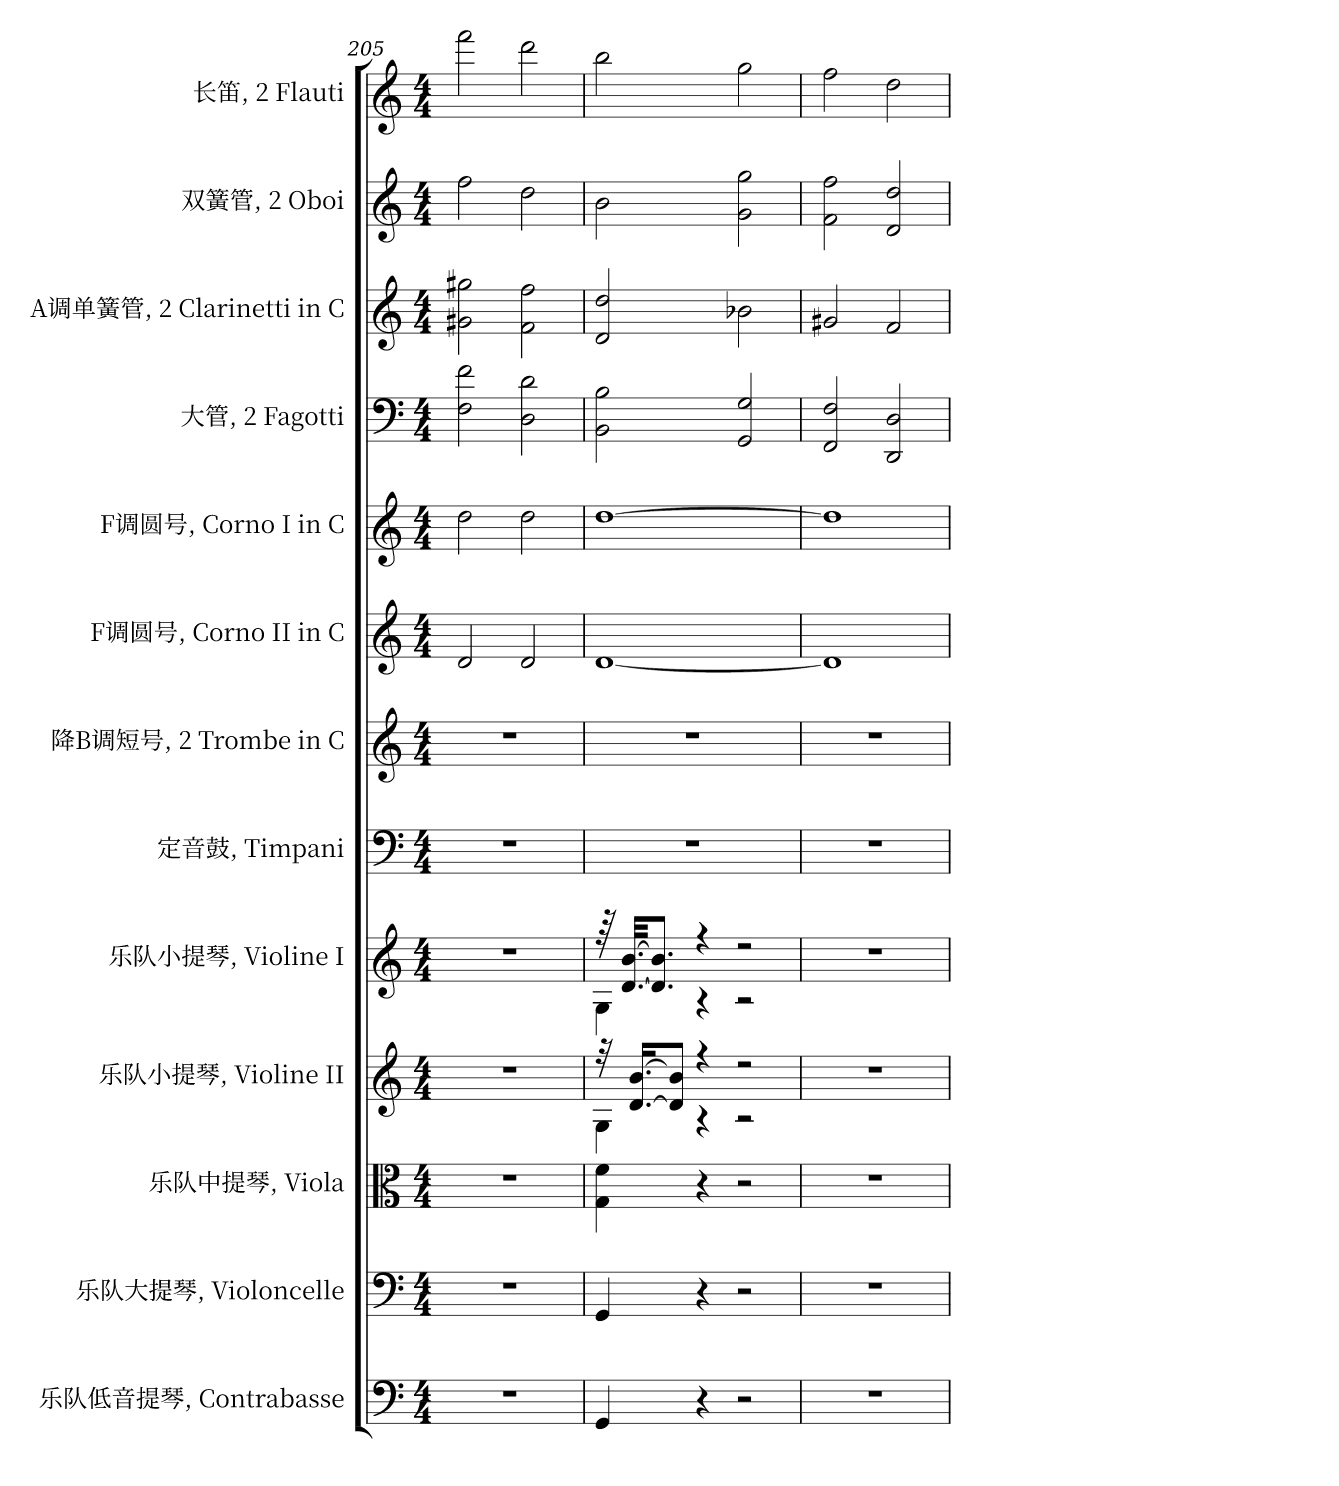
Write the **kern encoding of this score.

**kern	**kern	**kern	**kern	**kern	**kern	**kern	**kern	**kern	**kern	**kern	**kern	**kern
*part13	*part12	*part11	*part10	*part9	*part8	*part7	*part6	*part5	*part4	*part3	*part2	*part1
*staff13	*staff12	*staff11	*staff10	*staff9	*staff8	*staff7	*staff6	*staff5	*staff4	*staff3	*staff2	*staff1
*I"乐队低音提琴, Contrabasse	*I"乐队大提琴, Violoncelle	*I"乐队中提琴, Viola	*I"乐队小提琴, Violine II	*I"乐队小提琴, Violine I	*I"定音鼓, Timpani	*I"降B调短号, 2 Trombe in C	*I"F调圆号, Corno II in C	*I"F调圆号, Corno I in C	*I"大管, 2 Fagotti	*I"A调单簧管, 2 Clarinetti in C	*I"双簧管, 2 Oboi	*I"长笛, 2 Flauti
*I'Cbs.	*	*	*	*	*I'Timp.	*	*	*	*	*I'A Cl.	*I'Ob.	*I'Fl.
*clefF4	*clefF4	*clefC3	*clefG2	*clefG2	*clefF4	*clefG2	*clefG2	*clefG2	*clefF4	*clefG2	*clefG2	*clefG2
*ITrd7c12	*	*	*	*	*	*ITrd1c2	*ITrd4c7	*ITrd4c7	*	*ITrd2c3	*	*
*k[]	*k[]	*k[]	*k[]	*k[]	*k[]	*k[b-e-]	*k[b-]	*k[b-]	*k[]	*k[f#c#g#]	*k[]	*k[]
*M4/4	*M4/4	*M4/4	*M4/4	*M4/4	*M4/4	*M4/4	*M4/4	*M4/4	*M4/4	*M4/4	*M4/4	*M4/4
*MM191	*MM191	*MM191	*MM191	*MM191	*MM191	*MM191	*MM191	*MM191	*MM191	*MM191	*MM191	*MM191
=205	=205	=205	=205	=205	=205	=205	=205	=205	=205	=205	=205	=205
1r	1r	1r	1r	1r	1r	1r	2G/	2g\	2F\ 2f\	2e#X\ 2ee#X\	2ff\	2fff\
*	*	*	*	*	*	*	*	*	*	*	*	*MM189
.	.	.	.	.	.	.	2G/	2g\	2D\ 2d\	2d\ 2dd\	2dd\	2ddd\
=206	=206	=206	=206	=206	=206	=206	=206	=206	=206	=206	=206	=206
*	*	*	*	*	*	*	*	*	*	*	*	*MM188
*	*	*	*^	*^	*	*	*	*	*	*	*	*
4GGG/	4GG/	4G\ 4f\	32r	4G\	64r	4G\	1r	1r	[1G	[1g	2BB\ 2B\	2B/ 2b/	2b\	2bb\
.	.	.	.	.	[32.d/ [32.b/KKL	.	.	.	.	.	.	.	.	.
.	.	.	[16.d/ [16.b/KL	.	.	.	.	.	.	.	.	.	.	.
.	.	.	.	.	8.d/] 8.b/]J	.	.	.	.	.	.	.	.	.
.	.	.	8d/] 8b/]J	.	.	.	.	.	.	.	.	.	.	.
4r	4r	4r	4r	4r	4r	4r	.	.	.	.	.	.	.	.
*	*	*	*	*	*	*	*	*	*	*	*	*	*	*MM186
2r	2r	2r	2r	2r	2r	2r	.	.	.	.	2GG/ 2G/	2gn\	2g\ 2gg\	2gg\
*	*	*	*v	*v	*	*	*	*	*	*	*	*	*	*
*	*	*	*	*v	*v	*	*	*	*	*	*	*	*
=207	=207	=207	=207	=207	=207	=207	=207	=207	=207	=207	=207	=207
*	*	*	*	*	*	*	*	*	*	*	*	*MM189
1r	1r	1r	1r	1r	1r	1r	1G]	1g]	2FF/ 2F/	2e#X/	2f\ 2ff\	2ff\
.	.	.	.	.	.	.	.	.	2DD/ 2D/	2d/	2d/ 2dd/	2dd\
=	=	=	=	=	=	=	=	=	=	=	=	=
*-	*-	*-	*-	*-	*-	*-	*-	*-	*-	*-	*-	*-
